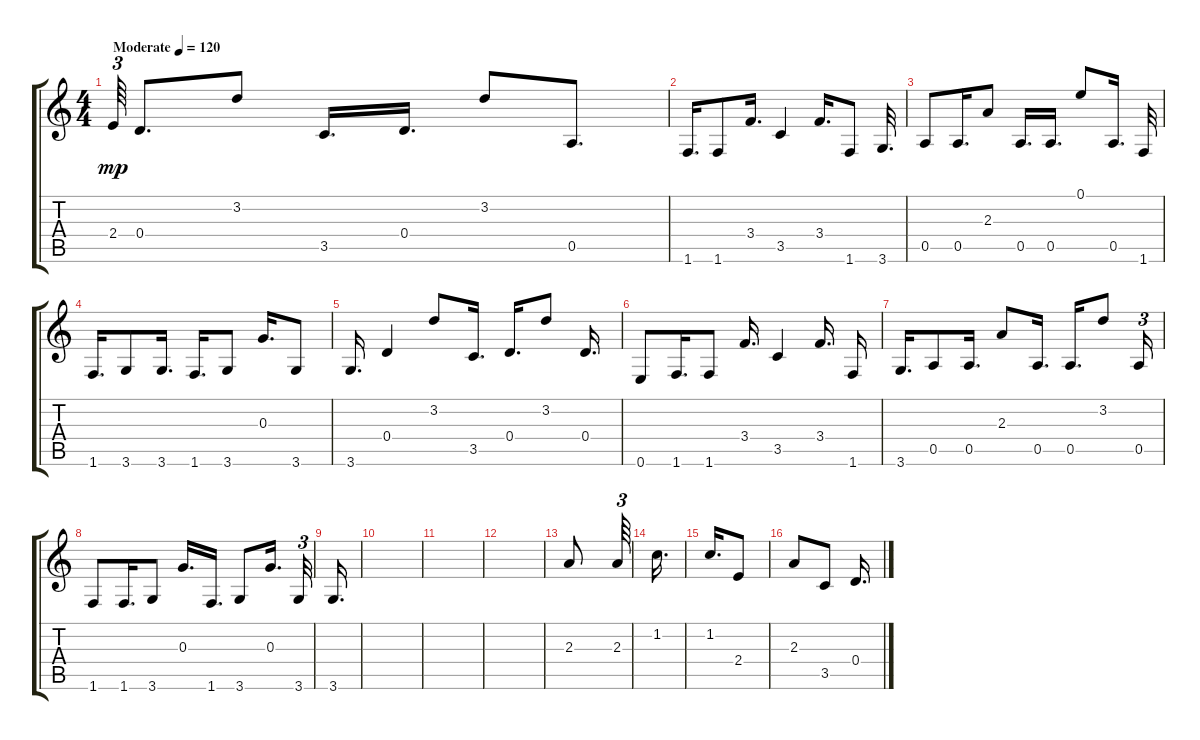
\track "" {instrument acousticguitarnylon}
\staff {score tabs}
\tuning (E4 B3 G3 D3 A2 E2) {hide}
\ts (4 4)
\tempo (120 "Moderate")
\clef g2
\ks c
2.4.64{tu (3 2) dy mp instrument acousticguitarnylon} 0.4.8{d} 3.2.8 3.5.16{d} 0.4.16{d} 3.2.8 0.5.8{d} |
1.6.16{d} 1.6.8 3.4.16{d} 3.5.4 3.4.16{d} 1.6.8 3.6.32{d} |
0.5.8 0.5.16{d} 2.3.8 0.5.16{d} 0.5.16{d} 0.1.8 0.5.16{d} 1.6.32 |
1.6.16{d} 3.6.8 3.6.16{d} 1.6.16{d} 3.6.8 0.3.16{d} 3.6.8 |
3.6.16{d} 0.4.4 3.2.8 3.5.16{d} 0.4.16{d} 3.2.8 0.4.16{d} |
0.6.8 1.6.16{d} 1.6.8 3.4.16{d} 3.5.4 3.4.16{d} 1.6.16 |
3.6.16{d} 0.5.8 0.5.16{d} 2.3.8 0.5.16{d} 0.5.16{d} 3.2.8 0.5.16{tu (3 2)} |
1.6.8 1.6.16{d} 3.6.8 0.3.16{d} 1.6.16{d} 3.6.8 0.3.16{d} 3.6.32{tu (3 2)} |
3.6.16{d} |
|
|
|
2.3.8 2.3.64{tu (3 2)} |
1.2.16{d} |
1.2.16{d} 2.4.8 |
2.3.8 3.5.8 0.4.16{d}
